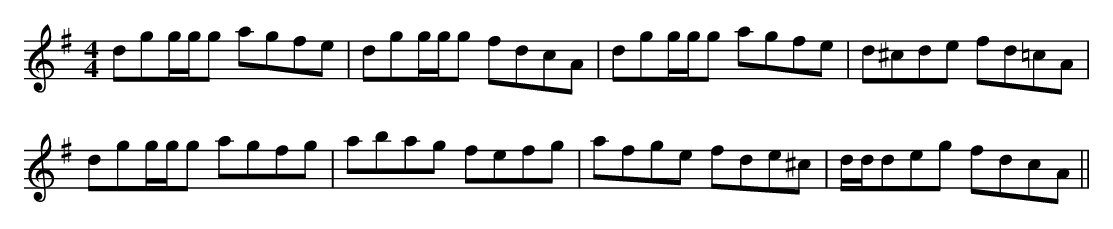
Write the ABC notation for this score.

X:1
M:4/4
K:G
dgg/g/g agfe|dgg/g/g fdcA|dgg/g/g agfe|d^cde fd=cA|
dgg/g/g agfg|abag fefg|afge fde^c|d/d/deg fdcA||
